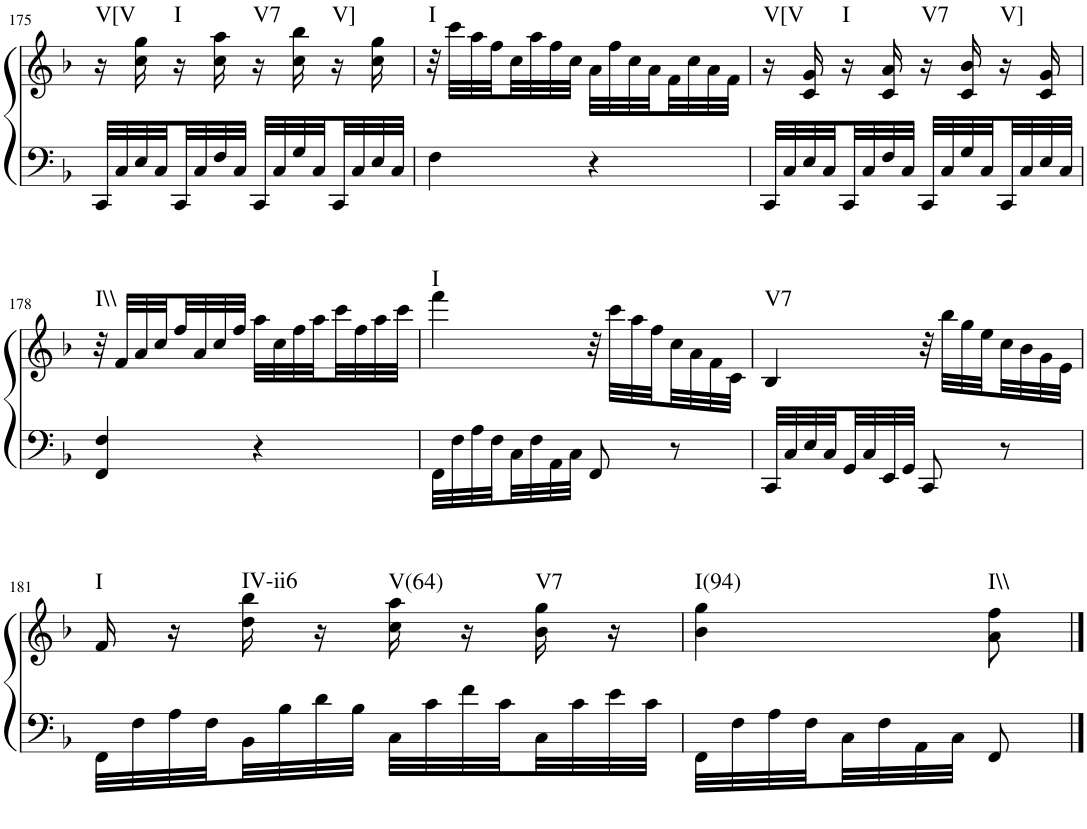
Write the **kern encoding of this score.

**kern	**kern	**harte
*part1	*part1	*part1
*staff2	*staff1	*
*I"Piano	*	*
*I'Pno.	*	*
!!LO:PB:g=z
*clefF4	*clefG2	*
*k[b-]	*k[b-]	*
*F:	*F:	*
*M2/4	*M2/4	*
=175	=175	=175
!	!	!LO:H:kt=V[V
32CC/LLL	16r	N
32C/	.	.
32E/	16cc\ 16gg\	.
32C/	.	.
!	!	!LO:H:kt=I
32CC/	16r	N
32C/	.	.
32F/	16cc\ 16aa\	.
32C/JJJ	.	.
!	!	!LO:H:kt=V7
32CC/LLL	16r	N
32C/	.	.
32G/	16cc\ 16bb-\	.
32C/	.	.
!	!	!LO:H:kt=V]
32CC/	16r	N
32C/	.	.
!	!	!LO:H:kt=N.C.
32E/	16cc\ 16gg\	N
32C/JJJ	.	.
=176	=176	=176
!	!	!LO:H:kt=I
4F\	32r	N
.	32ccc\LLL	.
.	32aa\	.
.	32ff\	.
.	32cc\	.
.	32aa\	.
.	32ff\	.
.	32cc\JJJ	.
4r	32a\LLL	.
.	32ff\	.
.	32cc\	.
.	32a\	.
.	32f\	.
.	32cc\	.
.	32a\	.
.	32f\JJJ	.
=177	=177	=177
!	!	!LO:H:kt=V[V
32CC/LLL	16r	N
32C/	.	.
32E/	16c/ 16g/	.
32C/	.	.
!	!	!LO:H:kt=I
32CC/	16r	N
32C/	.	.
32F/	16c/ 16a/	.
32C/JJJ	.	.
!	!	!LO:H:kt=V7
32CC/LLL	16r	N
32C/	.	.
32G/	16c/ 16b-/	.
32C/	.	.
!	!	!LO:H:kt=V]
32CC/	16r	N
32C/	.	.
!	!	!LO:H:kt=N.C.
32E/	16c/ 16g/	N
32C/JJJ	.	.
!!LO:LB:g=z
=178	=178	=178
!	!	!LO:H:kt=I\\
4FF/ 4F/	32r	N
.	32f/LLL	.
.	32a/	.
.	32cc/	.
.	32ff/	.
.	32a/	.
.	32cc/	.
.	32ff/JJJ	.
4r	32aa\LLL	.
.	32cc\	.
.	32ff\	.
.	32aa\	.
.	32ccc\	.
.	32ff\	.
.	32aa\	.
.	32ccc\JJJ	.
=179	=179	=179
!	!	!LO:H:kt=I
32FF\LLL	4fff\	N
32F\	.	.
32A\	.	.
32F\	.	.
32C\	.	.
32F\	.	.
32AA\	.	.
32C\JJJ	.	.
8FF/	32r	.
.	32ccc\LLL	.
.	32aa\	.
.	32ff\	.
8r	32cc\	.
.	32a\	.
.	32f\	.
.	32c\JJJ	.
=180	=180	=180
!	!	!LO:H:kt=V7
32CC/LLL	4B-/	N
32C/	.	.
32E/	.	.
32C/	.	.
32GG/	.	.
32C/	.	.
32EE/	.	.
32GG/JJJ	.	.
8CC/	32r	.
.	32bb-\LLL	.
.	32gg\	.
.	32ee\	.
8r	32cc\	.
.	32b-\	.
.	32g\	.
.	32e\JJJ	.
!!LO:LB:g=z
=181	=181	=181
!	!	!LO:H:kt=I
32FF\LLL	16f/	N
32F\	.	.
32A\	16r	.
32F\	.	.
!	!	!LO:H:kt=IV-ii6
32BB-\	16dd\ 16bb-\	N
32B-\	.	.
32d\	16r	.
32B-\JJJ	.	.
!	!	!LO:H:kt=V(64)
32C\LLL	16cc\ 16aa\	N
32c\	.	.
32f\	16r	.
32c\	.	.
!	!	!LO:H:kt=V7
32C\	16b-\ 16gg\	N
32c\	.	.
32e\	16r	.
32c\JJJ	.	.
=182	=182	=182
!	!	!LO:H:kt=I(94)
32FF\LLL	4b-\ 4gg\	N
32F\	.	.
32A\	.	.
32F\	.	.
32C\	.	.
32F\	.	.
32AA\	.	.
32C\JJJ	.	.
!	!	!LO:H:kt=I\\
8FF/	8a\ 8ff\	N
==	==	==
*-	*-	*-
